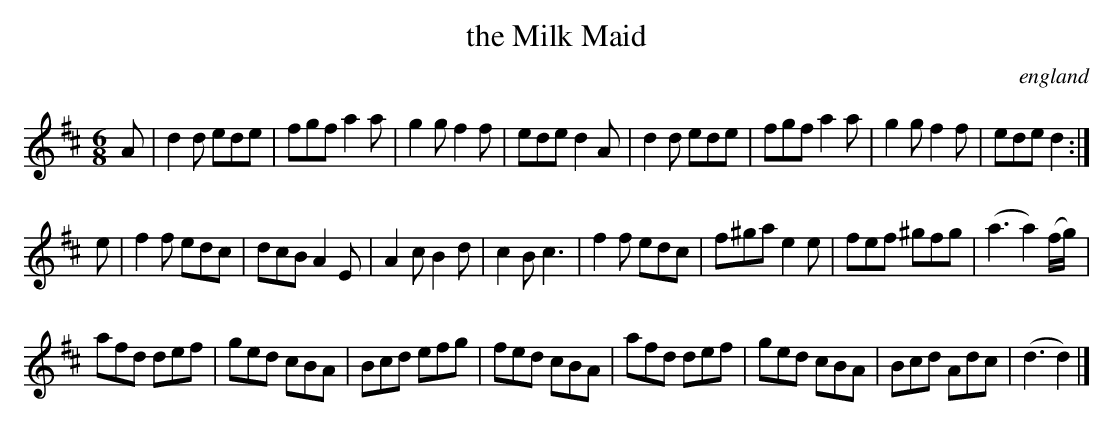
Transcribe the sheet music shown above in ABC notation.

X:1
T:the Milk Maid
O:england
M:6/8
K:D
A|\
d2d ede| fgf a2a| g2g f2f| ede d2A|\
d2d ede| fgf a2a| g2g f2f| ede d2:|
e|\
f2f edc| dcB A2E| A2c B2d| c2B c3|\
f2f edc| f^ga e2e| fef ^gfg| (a3 a2)(f/g/)|
afd def| ged cBA| Bcd efg| fed cBA|\
afd def| ged cBA| Bcd Adc| (d3 d2)|]
